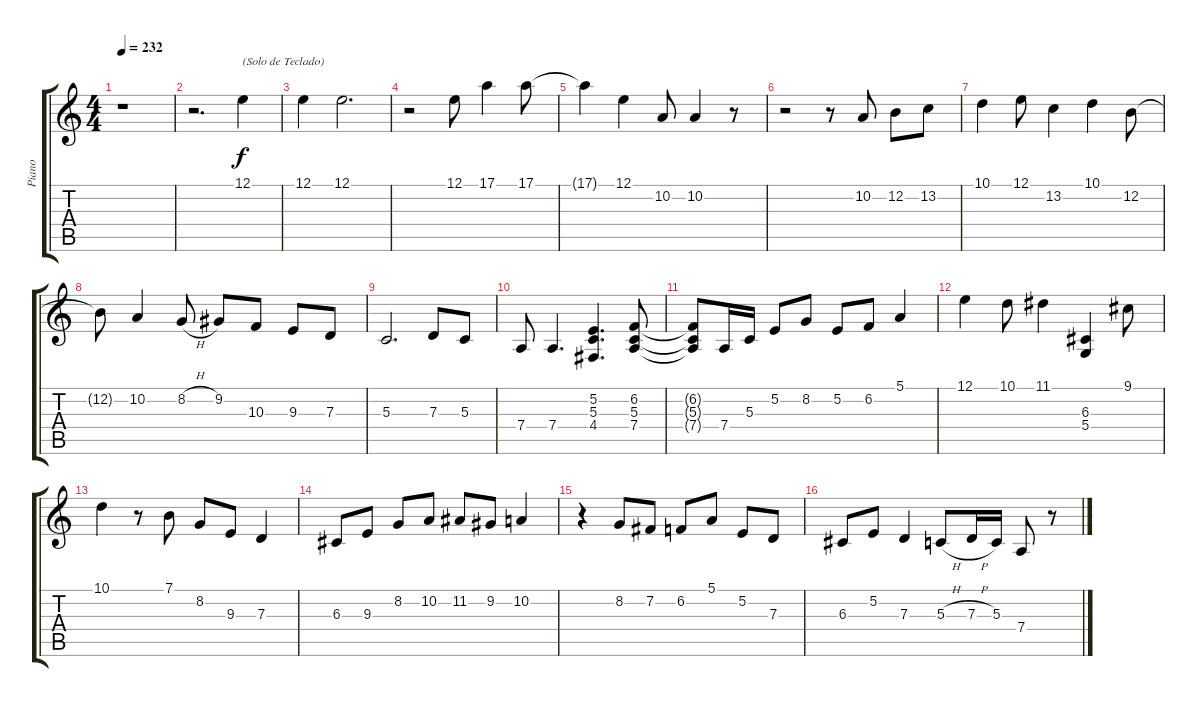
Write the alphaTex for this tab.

\track ("Piano" "Piano") {instrument acousticgrandpiano}
\staff {score tabs}
\tuning (E4 B3 G3 D3 A2 E2) {hide}
\ts (4 4)
\tempo 232
\clef g2
\ks c
r.1{dy f} |
r.2{d} 12.1.4{txt "(Solo de Teclado)"} |
12.1.4 12.1.2{d} |
r.2 12.1.8 17.1.4 17.1.8 |
17.1{t}.4 12.1.4 10.2.8 10.2.4 r.8 |
r.2 r.8 10.2.8 12.2.8 13.2.8 |
10.1.4 12.1.8 13.2.4 10.1.4 12.2.8 |
12.2{t}.8 10.2.4 8.2{h}.8 9.2.8 10.3.8 9.3.8 7.3.8 |
5.3.2{d} 7.3.8 5.3.8 |
7.4.8 7.4.4{d} (5.2 5.3 4.4).4{d} (6.2 5.3 7.4).8 |
(6.2{t} 5.3{t} 7.4{t}).8 7.4.16 5.3.16 5.2.8 8.2.8 5.2.8 6.2.8 5.1.4 |
12.1.4 10.1.8 11.1.4 (6.3 5.4).4 9.1.8 |
10.1.4 r.8 7.1.8 8.2.8 9.3.8 7.3.4 |
6.3.8 9.3.8 8.2.8 10.2.8 11.2.8 9.2.8 10.2.4 |
r.4 8.2.8 7.2.8 6.2.8 5.1.8 5.2.8 7.3.8 |
6.3.8 5.2.8 7.3.4 5.3{h}.8 7.3{h}.16 5.3.16 7.4.8 r.8
